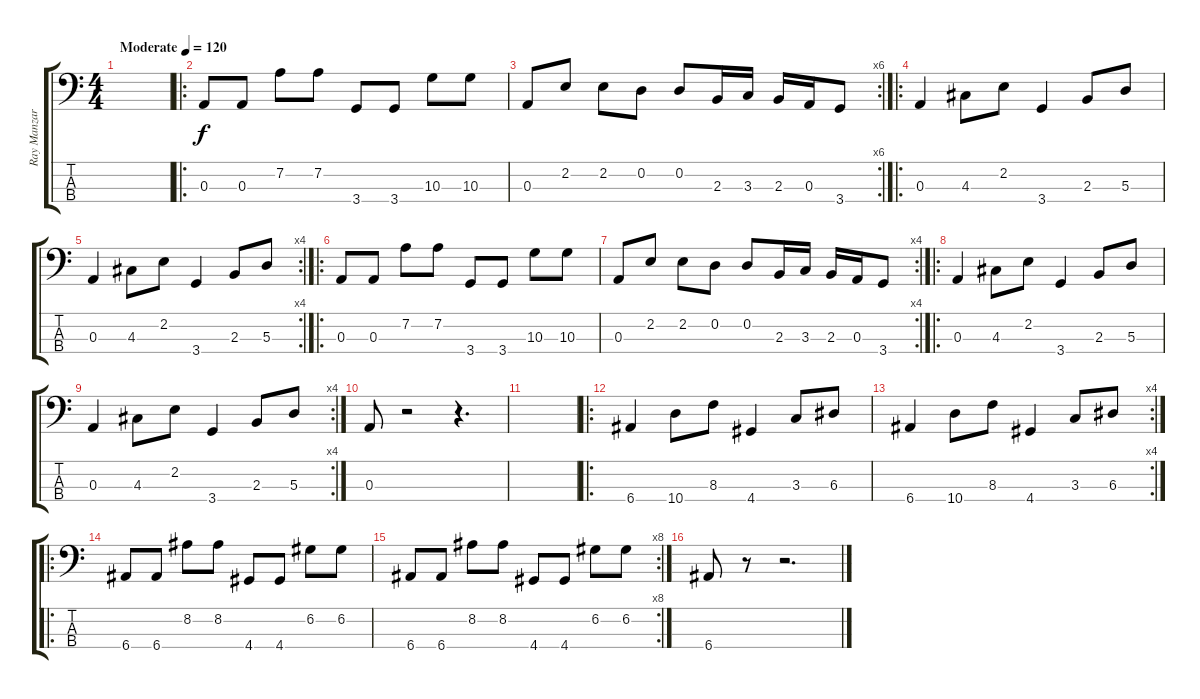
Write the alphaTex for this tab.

\track ("Ray Manzarek - Bass Organ" "Ray Manzar") {instrument electricbassfinger}
\staff {score tabs}
\tuning (G2 D2 A1 E1) {hide}
\ts (4 4)
\tempo (120 "Moderate")
\clef f4
\ks c
|
\ro
0.3.8 0.3.8 7.2.8 7.2.8 3.4.8 3.4.8 10.3.8 10.3.8 |
\rc 6
0.3.8 2.2.8 2.2.8 0.2.8 0.2.8 2.3.16 3.3.16 2.3.16 0.3.16 3.4.8 |
\ro
0.3.4 4.3.8 2.2.8 3.4.4 2.3.8 5.3.8 |
\rc 4
0.3.4 4.3.8 2.2.8 3.4.4 2.3.8 5.3.8 |
\ro
0.3.8 0.3.8 7.2.8 7.2.8 3.4.8 3.4.8 10.3.8 10.3.8 |
\rc 4
0.3.8 2.2.8 2.2.8 0.2.8 0.2.8 2.3.16 3.3.16 2.3.16 0.3.16 3.4.8 |
\ro
0.3.4 4.3.8 2.2.8 3.4.4 2.3.8 5.3.8 |
\rc 4
0.3.4 4.3.8 2.2.8 3.4.4 2.3.8 5.3.8 |
0.3.8 r.2 r.4{d} |
|
\ro
6.4.4 10.4.8 8.3.8 4.4.4 3.3.8 6.3.8 |
\rc 4
6.4.4 10.4.8 8.3.8 4.4.4 3.3.8 6.3.8 |
\ro
6.4.8 6.4.8 8.2.8 8.2.8 4.4.8 4.4.8 6.2.8 6.2.8 |
\rc 8
6.4.8 6.4.8 8.2.8 8.2.8 4.4.8 4.4.8 6.2.8 6.2.8 |
6.4.8 r.8 r.2{d}
